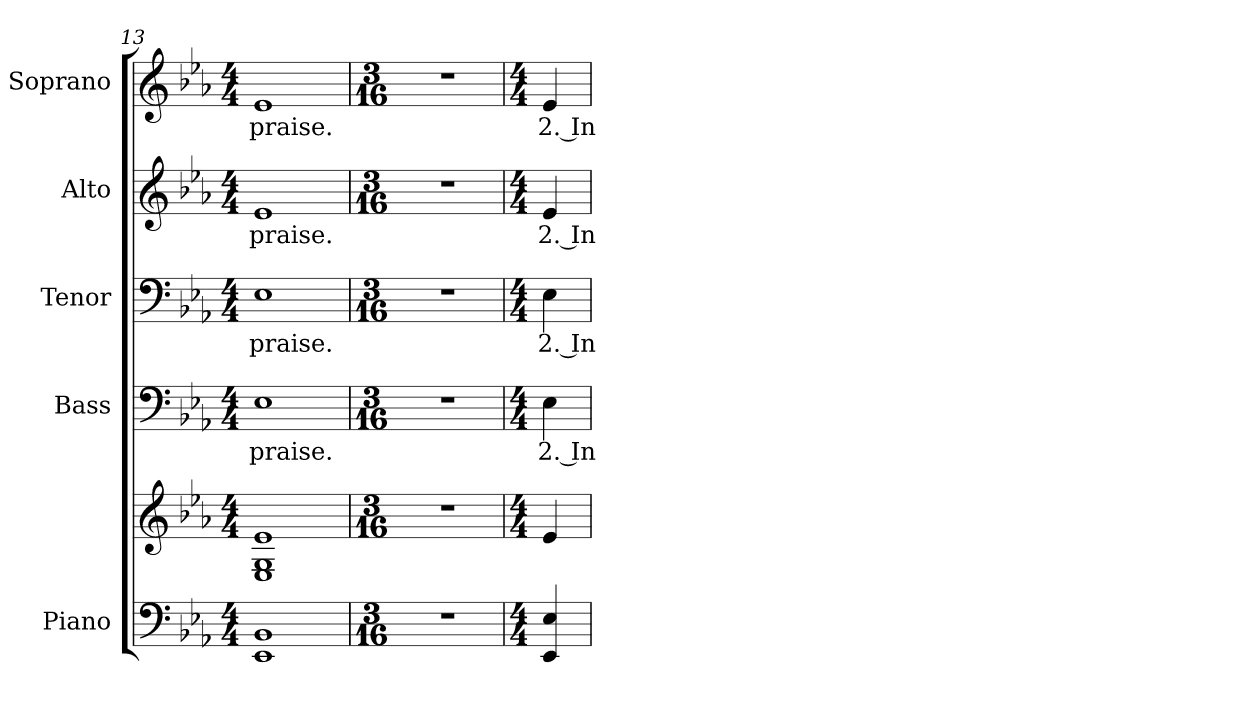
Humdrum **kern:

**kern	**kern	**kern	**text	**kern	**text	**kern	**text	**kern	**text
*part5	*part5	*part4	*part4	*part3	*part3	*part2	*part2	*part1	*part1
*staff6	*staff5	*staff4	*staff4	*staff3	*staff3	*staff2	*staff2	*staff1	*staff1
*I"Piano	*	*I"Bass	*	*I"Tenor	*	*I"Alto	*	*I"Soprano	*
*I'Pno.	*	*I'B.	*	*I'T.	*	*I'A.	*	*I'S.	*
!!LO:PB:g=z
*clefF4	*clefG2	*clefF4	*	*clefF4	*	*clefG2	*	*clefG2	*
*k[b-e-a-]	*k[b-e-a-]	*k[b-e-a-]	*	*k[b-e-a-]	*	*k[b-e-a-]	*	*k[b-e-a-]	*
*E-:	*E-:	*E-:	*	*E-:	*	*E-:	*	*E-:	*
*M4/4	*M4/4	*M4/4	*	*M4/4	*	*M4/4	*	*M4/4	*
=13	=13	=13	=13	=13	=13	=13	=13	=13	=13
*	*^	*	*	*	*	*	*	*	*
!	!	!	!	!LO:LY:b:color=#000000	!	!	!	!	!	!
!	!	!	!	!	!	!LO:LY:b:color=#000000	!	!	!	!
!	!	!	!	!	!	!	!	!LO:LY:b:color=#000000	!	!
!	!	!	!	!	!	!	!	!	!	!LO:LY:b:color=#000000
1EE-i 1BB-i	1e-i	1E-i 1Gi	1E-i	praise.	1E-i	praise.	1e-i	praise.	1e-i	praise.
*	*v	*v	*	*	*	*	*	*	*	*
=14	=14	=14	=14	=14	=14	=14	=14	=14	=14
*M3/16	*M3/16	*M3/16	*	*M3/16	*	*M3/16	*	*M3/16	*
*	*^	*	*	*	*	*	*	*	*
!LO:N:vis=1	!LO:N:vis=1	!	!LO:N:vis=1	!	!LO:N:vis=1	!	!LO:N:vis=1	!	!LO:N:vis=1	!
*	*v	*v	*	*	*	*	*	*	*	*
8.r	8.r	8.r	.	8.r	.	8.r	.	8.r	.
!!LO:PB:g=z
=15	=15	=15	=15	=15	=15	=15	=15	=15	=15
*M4/4	*M4/4	*M4/4	*	*M4/4	*	*M4/4	*	*M4/4	*
!	!	!	!LO:LY:b:color=#000000	!	!	!	!	!	!
!	!	!	!	!	!LO:LY:b:color=#000000	!	!	!	!
!	!	!	!	!	!	!	!LO:LY:b:color=#000000	!	!
!	!	!	!	!	!	!	!	!	!LO:LY:b:color=#000000
4EE-i/ 4E-i	4e-i/	4E-i\	2. In	4E-i\	2. In	4e-i/	2. In	4e-i/	2. In
=	=	=	=	=	=	=	=	=	=
*-	*-	*-	*-	*-	*-	*-	*-	*-	*-
